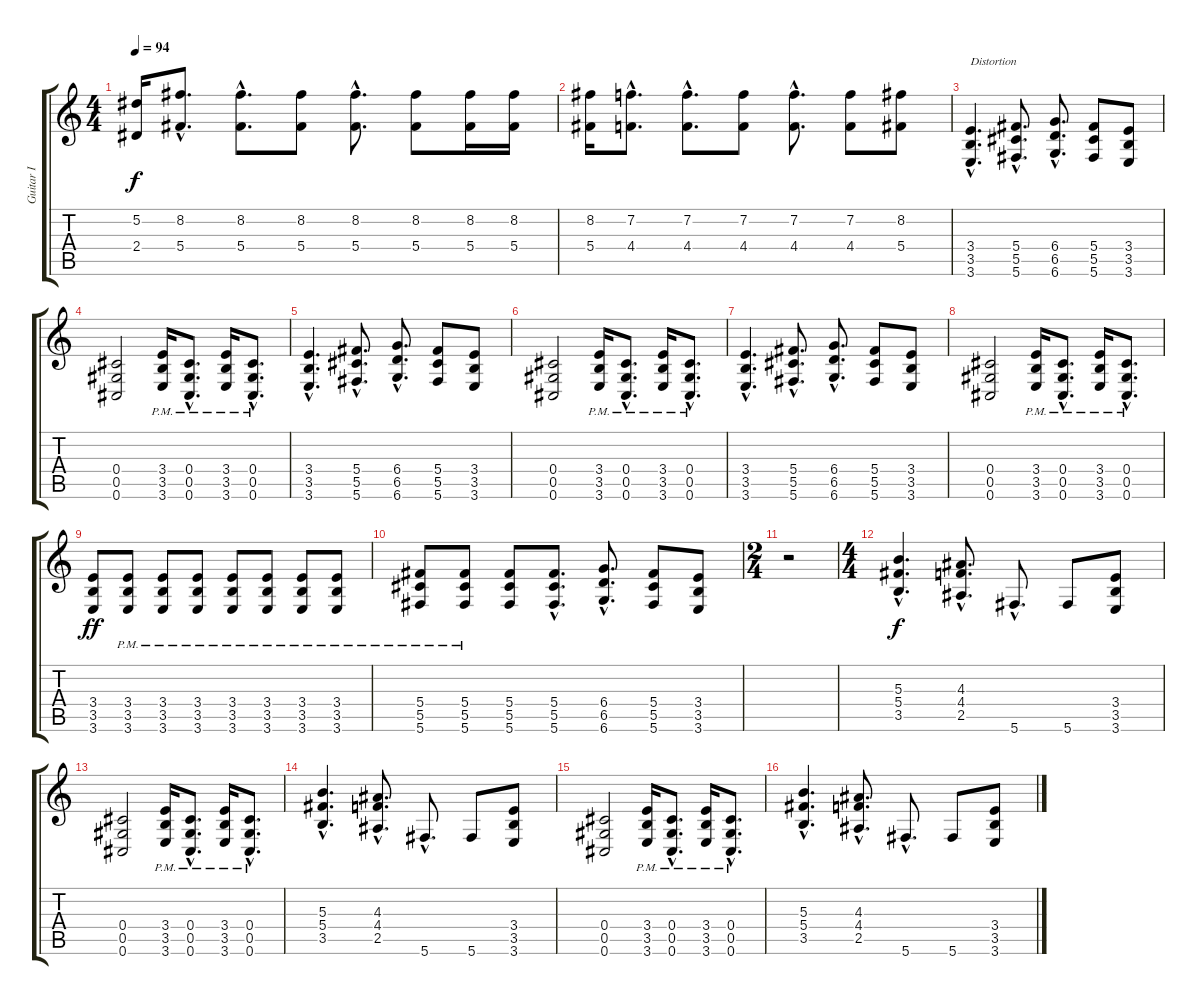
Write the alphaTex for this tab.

\track ("Guitar I" "Guitar I") {instrument electricguitarjazz}
\staff {score tabs}
\tuning (Eb4 Bb3 Gb3 Db3 Ab2 Db2) {hide}
\ts (4 4)
\tempo 94
\clef g2
\ks c
(5.2 2.4).16{dy f} (8.2{hac} 5.4{hac}).8{d} (8.2{hac} 5.4{hac}).8{d} (8.2 5.4).8 (8.2{hac} 5.4{hac}).8{d} (8.2 5.4).8 (8.2 5.4).16 (8.2 5.4).16 |
(8.2 5.4).16 (7.2{hac} 4.4{hac}).8{d} (7.2{hac} 4.4{hac}).8{d} (7.2 4.4).8 (7.2{hac} 4.4{hac}).8{d} (7.2 4.4).8 (8.2 5.4).8 |
(3.4{hac} 3.5{hac} 3.6{hac}).4{d txt "Distortion" volume 16 instrument distortionguitar} (5.4{hac} 5.5{hac} 5.6{hac}).8{d} (6.4{hac} 6.5{hac} 6.6{hac}).8{d} (5.4 5.5 5.6).8 (3.4 3.5 3.6).8 |
(0.4 0.5 0.6).2 (3.4{pm} 3.5{pm} 3.6{pm}).16 (0.4{hac pm} 0.5{hac pm} 0.6{hac pm}).8{d} (3.4{pm} 3.5{pm} 3.6{pm}).16 (0.4{hac pm} 0.5{hac pm} 0.6{hac pm}).8{d} |
(3.4{hac} 3.5{hac} 3.6{hac}).4{d} (5.4{hac} 5.5{hac} 5.6{hac}).8{d} (6.4{hac} 6.5{hac} 6.6{hac}).8{d} (5.4 5.5 5.6).8 (3.4 3.5 3.6).8 |
(0.4 0.5 0.6).2 (3.4{pm} 3.5{pm} 3.6{pm}).16 (0.4{hac pm} 0.5{hac pm} 0.6{hac pm}).8{d} (3.4{pm} 3.5{pm} 3.6{pm}).16 (0.4{hac pm} 0.5{hac pm} 0.6{hac pm}).8{d} |
(3.4{hac} 3.5{hac} 3.6{hac}).4{d} (5.4{hac} 5.5{hac} 5.6{hac}).8{d} (6.4{hac} 6.5{hac} 6.6{hac}).8{d} (5.4 5.5 5.6).8 (3.4 3.5 3.6).8 |
(0.4 0.5 0.6).2 (3.4{pm} 3.5{pm} 3.6{pm}).16 (0.4{hac pm} 0.5{hac pm} 0.6{hac pm}).8{d} (3.4{pm} 3.5{pm} 3.6{pm}).16 (0.4{hac pm} 0.5{hac pm} 0.6{hac pm}).8{d} |
(3.4 3.5 3.6).8{dy ff} (3.4 3.5 3.6{pm}).8 (3.4 3.5 3.6{pm}).8 (3.4 3.5 3.6{pm}).8 (3.4 3.5 3.6{pm}).8 (3.4 3.5 3.6{pm}).8 (3.4 3.5 3.6{pm}).8 (3.4 3.5 3.6{pm}).8 |
(5.4 5.5 5.6{pm}).8 (5.4 5.5 5.6{pm}).8 (5.4 5.5 5.6).8 (5.4{hac} 5.5{hac} 5.6{hac}).8{d} (6.4{hac} 6.5{hac} 6.6{hac}).8{d} (5.4 5.5 5.6).8 (3.4 3.5 3.6).8 |
\ts (2 4)
r.2 |
\ts (4 4)
(5.3{hac} 5.4{hac} 3.5{hac}).4{d dy f} (4.3{hac} 4.4{hac} 2.5{hac}).8{d} 5.6{hac}.8{d} 5.6.8 (3.4 3.5 3.6).8 |
(0.4 0.5 0.6).2 (3.4{pm} 3.5{pm} 3.6{pm}).16 (0.4{hac pm} 0.5{hac pm} 0.6{hac pm}).8{d} (3.4{pm} 3.5{pm} 3.6{pm}).16 (0.4{hac pm} 0.5{hac pm} 0.6{hac pm}).8{d} |
(5.3{hac} 5.4{hac} 3.5{hac}).4{d} (4.3{hac} 4.4{hac} 2.5{hac}).8{d} 5.6{hac}.8{d} 5.6.8 (3.4 3.5 3.6).8 |
(0.4 0.5 0.6).2 (3.4{pm} 3.5{pm} 3.6{pm}).16 (0.4{hac pm} 0.5{hac pm} 0.6{hac pm}).8{d} (3.4{pm} 3.5{pm} 3.6{pm}).16 (0.4{hac pm} 0.5{hac pm} 0.6{hac pm}).8{d} |
(5.3{hac} 5.4{hac} 3.5{hac}).4{d} (4.3{hac} 4.4{hac} 2.5{hac}).8{d} 5.6{hac}.8{d} 5.6.8 (3.4 3.5 3.6).8
